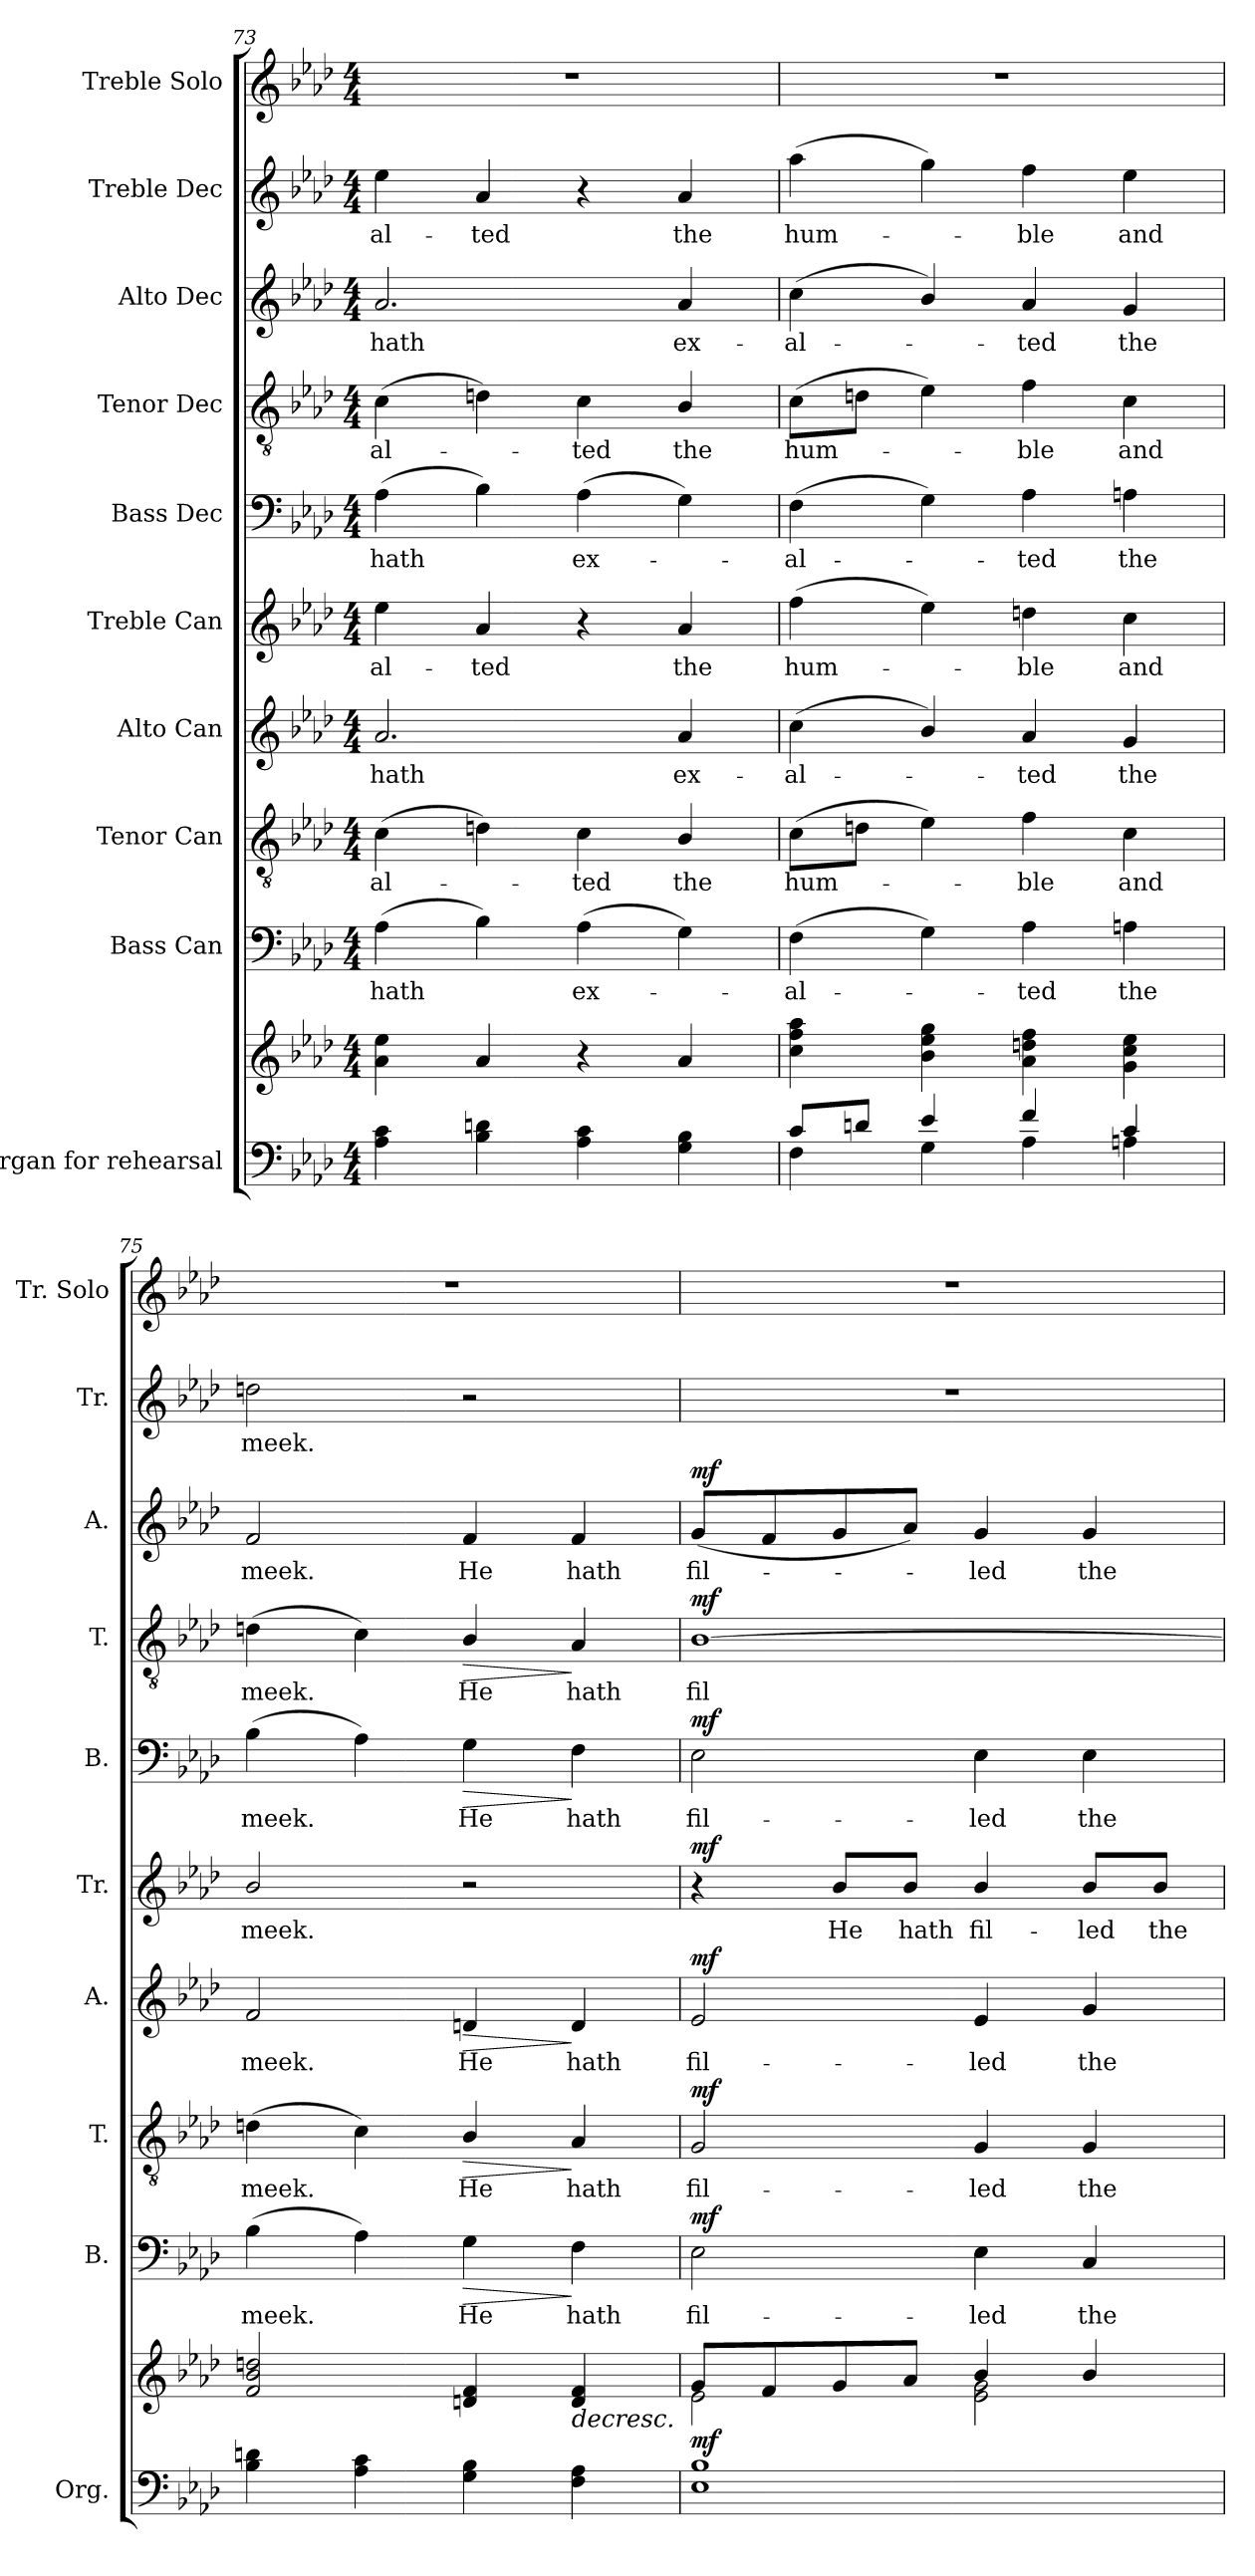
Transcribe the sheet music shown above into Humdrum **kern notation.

**kern	**kern	**dynam	**kern	**text	**dynam	**kern	**text	**dynam	**kern	**text	**dynam	**kern	**text	**dynam	**kern	**text	**dynam	**kern	**text	**dynam	**kern	**text	**dynam	**kern	**text	**kern
*part10	*part10	*part10	*part9	*part9	*part9	*part8	*part8	*part8	*part7	*part7	*part7	*part6	*part6	*part6	*part5	*part5	*part5	*part4	*part4	*part4	*part3	*part3	*part3	*part2	*part2	*part1
*staff11	*staff10	*staff10/11	*staff9	*staff9	*staff9	*staff8	*staff8	*staff8	*staff7	*staff7	*staff7	*staff6	*staff6	*staff6	*staff5	*staff5	*staff5	*staff4	*staff4	*staff4	*staff3	*staff3	*staff3	*staff2	*staff2	*staff1
*I"Organ for  rehearsal	*	*	*I"Bass Can	*	*	*I"Tenor Can	*	*	*I"Alto Can	*	*	*I"Treble Can	*	*	*I"Bass Dec	*	*	*I"Tenor Dec	*	*	*I"Alto Dec	*	*	*I"Treble Dec	*	*I"Treble Solo
*I'Org.	*	*	*I'B.	*	*	*I'T.	*	*	*I'A.	*	*	*I'Tr.	*	*	*I'B.	*	*	*I'T.	*	*	*I'A.	*	*	*I'Tr.	*	*I'Tr. Solo
*clefF4	*clefG2	*	*clefF4	*	*	*clefGv2	*	*	*clefG2	*	*	*clefG2	*	*	*clefF4	*	*	*clefGv2	*	*	*clefG2	*	*	*clefG2	*	*clefG2
*	*	*	*	*	*	*ITrd7c12	*	*	*	*	*	*	*	*	*	*	*	*ITrd7c12	*	*	*	*	*	*	*	*
*k[b-e-a-d-]	*k[b-e-a-d-]	*	*k[b-e-a-d-]	*	*	*k[b-e-a-d-]	*	*	*k[b-e-a-d-]	*	*	*k[b-e-a-d-]	*	*	*k[b-e-a-d-]	*	*	*k[b-e-a-d-]	*	*	*k[b-e-a-d-]	*	*	*k[b-e-a-d-]	*	*k[b-e-a-d-]
*A-:	*A-:	*	*A-:	*	*	*A-:	*	*	*A-:	*	*	*A-:	*	*	*A-:	*	*	*A-:	*	*	*A-:	*	*	*A-:	*	*A-:
*M4/4	*M4/4	*	*M4/4	*	*	*M4/4	*	*	*M4/4	*	*	*M4/4	*	*	*M4/4	*	*	*M4/4	*	*	*M4/4	*	*	*M4/4	*	*M4/4
=73	=73	=73	=73	=73	=73	=73	=73	=73	=73	=73	=73	=73	=73	=73	=73	=73	=73	=73	=73	=73	=73	=73	=73	=73	=73	=73
!	!	!	!	!LO:LY:b:color=#000000	!	!	!	!	!	!	!	!	!	!	!	!	!	!	!	!	!	!	!	!	!	!
!	!	!	!	!	!	!	!LO:LY:b:color=#000000	!	!	!	!	!	!	!	!	!	!	!	!	!	!	!	!	!	!	!
!	!	!	!	!	!	!	!	!	!	!LO:LY:b:color=#000000	!	!	!	!	!	!	!	!	!	!	!	!	!	!	!	!
!	!	!	!	!	!	!	!	!	!	!	!	!	!LO:LY:b:color=#000000	!	!	!	!	!	!	!	!	!	!	!	!	!
!	!	!	!	!	!	!	!	!	!	!	!	!	!	!	!	!LO:LY:b:color=#000000	!	!	!	!	!	!	!	!	!	!
!	!	!	!	!	!	!	!	!	!	!	!	!	!	!	!	!	!	!	!LO:LY:b:color=#000000	!	!	!	!	!	!	!
!	!	!	!	!	!	!	!	!	!	!	!	!	!	!	!	!	!	!	!	!	!	!LO:LY:b:color=#000000	!	!	!	!
!	!	!	!	!	!	!	!	!	!	!	!	!	!	!	!	!	!	!	!	!	!	!	!	!	!LO:LY:b:color=#000000	!
4A-i\ 4ci	4a-i\ 4ee-i	.	(4A-i\	hath	.	(4Ci\	-al-	.	2.a-i/	hath	.	4ee-i\	-al-	.	(4A-i\	hath	.	(4Ci\	-al-	.	2.a-i/	hath	.	4ee-i\	-al-	1r
!	!	!	!	!	!	!	!	!	!	!	!	!	!LO:LY:b:color=#000000	!	!	!	!	!	!	!	!	!	!	!	!	!
!	!	!	!	!	!	!	!	!	!	!	!	!	!	!	!	!	!	!	!	!	!	!	!	!	!LO:LY:b:color=#000000	!
4B-i\ 4dni	4a-i/	.	4B-i\)	.	.	4Dni\)	.	.	.	.	.	4a-i/	-ted	.	4B-i\)	.	.	4Dni\)	.	.	.	.	.	4a-i/	-ted	.
!	!	!	!	!LO:LY:b:color=#000000	!	!	!	!	!	!	!	!	!	!	!	!	!	!	!	!	!	!	!	!	!	!
!	!	!	!	!	!	!	!LO:LY:b:color=#000000	!	!	!	!	!	!	!	!	!	!	!	!	!	!	!	!	!	!	!
!	!	!	!	!	!	!	!	!	!	!	!	!	!	!	!	!LO:LY:b:color=#000000	!	!	!	!	!	!	!	!	!	!
!	!	!	!	!	!	!	!	!	!	!	!	!	!	!	!	!	!	!	!LO:LY:b:color=#000000	!	!	!	!	!	!	!
4A-i\ 4ci	4r	.	(4A-i\	ex-	.	4Ci\	-ted	.	.	.	.	4r	.	.	(4A-i\	ex-	.	4Ci\	-ted	.	.	.	.	4r	.	.
!	!	!	!	!	!	!	!LO:LY:b:color=#000000	!	!	!	!	!	!	!	!	!	!	!	!	!	!	!	!	!	!	!
!	!	!	!	!	!	!	!	!	!	!LO:LY:b:color=#000000	!	!	!	!	!	!	!	!	!	!	!	!	!	!	!	!
!	!	!	!	!	!	!	!	!	!	!	!	!	!LO:LY:b:color=#000000	!	!	!	!	!	!	!	!	!	!	!	!	!
!	!	!	!	!	!	!	!	!	!	!	!	!	!	!	!	!	!	!	!LO:LY:b:color=#000000	!	!	!	!	!	!	!
!	!	!	!	!	!	!	!	!	!	!	!	!	!	!	!	!	!	!	!	!	!	!LO:LY:b:color=#000000	!	!	!	!
!	!	!	!	!	!	!	!	!	!	!	!	!	!	!	!	!	!	!	!	!	!	!	!	!	!LO:LY:b:color=#000000	!
4Gi\ 4B-i	4a-i/	.	4Gi\)	.	.	4BB-i/	the	.	4a-i/	ex-	.	4a-i/	the	.	4Gi\)	.	.	4BB-i/	the	.	4a-i/	ex-	.	4a-i/	the	.
=74	=74	=74	=74	=74	=74	=74	=74	=74	=74	=74	=74	=74	=74	=74	=74	=74	=74	=74	=74	=74	=74	=74	=74	=74	=74	=74
*^	*	*	*	*	*	*	*	*	*	*	*	*	*	*	*	*	*	*	*	*	*	*	*	*	*	*
!	!	!	!	!	!LO:LY:b:color=#000000	!	!	!	!	!	!	!	!	!	!	!	!	!	!	!	!	!	!	!	!	!	!
!	!	!	!	!	!	!	!	!LO:LY:b:color=#000000	!	!	!	!	!	!	!	!	!	!	!	!	!	!	!	!	!	!	!
!	!	!	!	!	!	!	!	!	!	!	!LO:LY:b:color=#000000	!	!	!	!	!	!	!	!	!	!	!	!	!	!	!	!
!	!	!	!	!	!	!	!	!	!	!	!	!	!	!LO:LY:b:color=#000000	!	!	!	!	!	!	!	!	!	!	!	!	!
!	!	!	!	!	!	!	!	!	!	!	!	!	!	!	!	!	!LO:LY:b:color=#000000	!	!	!	!	!	!	!	!	!	!
!	!	!	!	!	!	!	!	!	!	!	!	!	!	!	!	!	!	!	!	!LO:LY:b:color=#000000	!	!	!	!	!	!	!
!	!	!	!	!	!	!	!	!	!	!	!	!	!	!	!	!	!	!	!	!	!	!	!LO:LY:b:color=#000000	!	!	!	!
!	!	!	!	!	!	!	!	!	!	!	!	!	!	!	!	!	!	!	!	!	!	!	!	!	!	!LO:LY:b:color=#000000	!
8ci/L	4Fi\	4cci\ 4ffi 4aa-i	.	(4Fi\	-al-	.	(8Ci\L	hum-	.	(4cci\	-al-	.	(4ffi\	hum-	.	(4Fi\	-al-	.	(8Ci\L	hum-	.	(4cci\	-al-	.	(4aa-i\	hum-	1r
8dni/J	.	.	.	.	.	.	8Dni\J	.	.	.	.	.	.	.	.	.	.	.	8Dni\J	.	.	.	.	.	.	.	.
4e-i/	4Gi\	4b-i\ 4ee-i 4ggi	.	4Gi\)	.	.	4E-i\)	.	.	4b-i/)	.	.	4ee-i\)	.	.	4Gi\)	.	.	4E-i\)	.	.	4b-i/)	.	.	4ggi\)	.	.
!	!	!	!	!	!LO:LY:b:color=#000000	!	!	!	!	!	!	!	!	!	!	!	!	!	!	!	!	!	!	!	!	!	!
!	!	!	!	!	!	!	!	!LO:LY:b:color=#000000	!	!	!	!	!	!	!	!	!	!	!	!	!	!	!	!	!	!	!
!	!	!	!	!	!	!	!	!	!	!	!LO:LY:b:color=#000000	!	!	!	!	!	!	!	!	!	!	!	!	!	!	!	!
!	!	!	!	!	!	!	!	!	!	!	!	!	!	!LO:LY:b:color=#000000	!	!	!	!	!	!	!	!	!	!	!	!	!
!	!	!	!	!	!	!	!	!	!	!	!	!	!	!	!	!	!LO:LY:b:color=#000000	!	!	!	!	!	!	!	!	!	!
!	!	!	!	!	!	!	!	!	!	!	!	!	!	!	!	!	!	!	!	!LO:LY:b:color=#000000	!	!	!	!	!	!	!
!	!	!	!	!	!	!	!	!	!	!	!	!	!	!	!	!	!	!	!	!	!	!	!LO:LY:b:color=#000000	!	!	!	!
!	!	!	!	!	!	!	!	!	!	!	!	!	!	!	!	!	!	!	!	!	!	!	!	!	!	!LO:LY:b:color=#000000	!
4fi/	4A-i\	4a-i\ 4ddni 4ffi	.	4A-i\	-ted	.	4Fi\	-ble	.	4a-i/	-ted	.	4ddni\	-ble	.	4A-i\	-ted	.	4Fi\	-ble	.	4a-i/	-ted	.	4ffi\	-ble	.
!	!	!	!	!	!LO:LY:b:color=#000000	!	!	!	!	!	!	!	!	!	!	!	!	!	!	!	!	!	!	!	!	!	!
!	!	!	!	!	!	!	!	!LO:LY:b:color=#000000	!	!	!	!	!	!	!	!	!	!	!	!	!	!	!	!	!	!	!
!	!	!	!	!	!	!	!	!	!	!	!LO:LY:b:color=#000000	!	!	!	!	!	!	!	!	!	!	!	!	!	!	!	!
!	!	!	!	!	!	!	!	!	!	!	!	!	!	!LO:LY:b:color=#000000	!	!	!	!	!	!	!	!	!	!	!	!	!
!	!	!	!	!	!	!	!	!	!	!	!	!	!	!	!	!	!LO:LY:b:color=#000000	!	!	!	!	!	!	!	!	!	!
!	!	!	!	!	!	!	!	!	!	!	!	!	!	!	!	!	!	!	!	!LO:LY:b:color=#000000	!	!	!	!	!	!	!
!	!	!	!	!	!	!	!	!	!	!	!	!	!	!	!	!	!	!	!	!	!	!	!LO:LY:b:color=#000000	!	!	!	!
!	!	!	!	!	!	!	!	!	!	!	!	!	!	!	!	!	!	!	!	!	!	!	!	!	!	!LO:LY:b:color=#000000	!
4ci/	4Ani\	4gi\ 4cci 4ee-i	.	4Ani\	the	.	4Ci\	and	.	4gi/	the	.	4cci\	and	.	4Ani\	the	.	4Ci\	and	.	4gi/	the	.	4ee-i\	and	.
*v	*v	*	*	*	*	*	*	*	*	*	*	*	*	*	*	*	*	*	*	*	*	*	*	*	*	*	*
=75	=75	=75	=75	=75	=75	=75	=75	=75	=75	=75	=75	=75	=75	=75	=75	=75	=75	=75	=75	=75	=75	=75	=75	=75	=75	=75
*^	*	*	*	*	*	*	*	*	*	*	*	*	*	*	*	*	*	*	*	*	*	*	*	*	*	*
!	!	!	!	!	!LO:LY:b:color=#000000	!	!	!	!	!	!	!	!	!	!	!	!	!	!	!	!	!	!	!	!	!	!
*v	*v	*	*	*	*	*	*	*	*	*	*	*	*	*	*	*	*	*	*	*	*	*	*	*	*	*	*
*^	*	*	*	*	*	*	*	*	*	*	*	*	*	*	*	*	*	*	*	*	*	*	*	*	*	*
!	!	!	!	!	!	!	!	!LO:LY:b:color=#000000	!	!	!	!	!	!	!	!	!	!	!	!	!	!	!	!	!	!	!
*v	*v	*	*	*	*	*	*	*	*	*	*	*	*	*	*	*	*	*	*	*	*	*	*	*	*	*	*
*^	*	*	*	*	*	*	*	*	*	*	*	*	*	*	*	*	*	*	*	*	*	*	*	*	*	*
!	!	!	!	!	!	!	!	!	!	!	!LO:LY:b:color=#000000	!	!	!	!	!	!	!	!	!	!	!	!	!	!	!	!
*v	*v	*	*	*	*	*	*	*	*	*	*	*	*	*	*	*	*	*	*	*	*	*	*	*	*	*	*
*^	*	*	*	*	*	*	*	*	*	*	*	*	*	*	*	*	*	*	*	*	*	*	*	*	*	*
!	!	!	!	!	!	!	!	!	!	!	!	!	!	!LO:LY:b:color=#000000	!	!	!	!	!	!	!	!	!	!	!	!	!
*v	*v	*	*	*	*	*	*	*	*	*	*	*	*	*	*	*	*	*	*	*	*	*	*	*	*	*	*
*^	*	*	*	*	*	*	*	*	*	*	*	*	*	*	*	*	*	*	*	*	*	*	*	*	*	*
!	!	!	!	!	!	!	!	!	!	!	!	!	!	!	!	!	!LO:LY:b:color=#000000	!	!	!	!	!	!	!	!	!	!
*v	*v	*	*	*	*	*	*	*	*	*	*	*	*	*	*	*	*	*	*	*	*	*	*	*	*	*	*
*^	*	*	*	*	*	*	*	*	*	*	*	*	*	*	*	*	*	*	*	*	*	*	*	*	*	*
!	!	!	!	!	!	!	!	!	!	!	!	!	!	!	!	!	!	!	!	!LO:LY:b:color=#000000	!	!	!	!	!	!	!
*v	*v	*	*	*	*	*	*	*	*	*	*	*	*	*	*	*	*	*	*	*	*	*	*	*	*	*	*
*^	*	*	*	*	*	*	*	*	*	*	*	*	*	*	*	*	*	*	*	*	*	*	*	*	*	*
!	!	!	!	!	!	!	!	!	!	!	!	!	!	!	!	!	!	!	!	!	!	!	!LO:LY:b:color=#000000	!	!	!	!
*v	*v	*	*	*	*	*	*	*	*	*	*	*	*	*	*	*	*	*	*	*	*	*	*	*	*	*	*
*^	*	*	*	*	*	*	*	*	*	*	*	*	*	*	*	*	*	*	*	*	*	*	*	*	*	*
!	!	!	!	!	!	!	!	!	!	!	!	!	!	!	!	!	!	!	!	!	!	!	!	!	!	!LO:LY:b:color=#000000	!
*v	*v	*	*	*	*	*	*	*	*	*	*	*	*	*	*	*	*	*	*	*	*	*	*	*	*	*	*
4B-i\ 4dni	2fi/ 2b-i 2ddni	.	(4B-i\	meek.	.	(4Dni\	meek.	.	2fi/	meek.	.	2b-i/	meek.	.	(4B-i\	meek.	.	(4Dni\	meek.	.	2fi/	meek.	.	2ddni\	meek.	1r
4A-i\ 4ci	.	]	4A-i\)	.	.	4Ci\)	.	.	.	.	.	.	.	.	4A-i\)	.	.	4Ci\)	.	.	.	.	.	.	.	.
!	!	!	!	!LO:LY:b:color=#000000	!LO:HP:b	!	!	!	!	!	!	!	!	!	!	!	!	!	!	!	!	!	!	!	!	!
!	!	!	!	!	!	!	!LO:LY:b:color=#000000	!LO:HP:b	!	!	!	!	!	!	!	!	!	!	!	!	!	!	!	!	!	!
!	!	!	!	!	!	!	!	!	!	!LO:LY:b:color=#000000	!LO:HP:b	!	!	!	!	!	!	!	!	!	!	!	!	!	!	!
!	!	!	!	!	!	!	!	!	!	!	!	!	!	!	!	!LO:LY:b:color=#000000	!LO:HP:b	!	!	!	!	!	!	!	!	!
!	!	!	!	!	!	!	!	!	!	!	!	!	!	!	!	!	!	!	!LO:LY:b:color=#000000	!LO:HP:b	!	!	!	!	!	!
!	!	!	!	!	!	!	!	!	!	!	!	!	!	!	!	!	!	!	!	!	!	!LO:LY:b:color=#000000	!	!	!	!
4Gi\ 4B-i	4dni/ 4fi	.	4Gi\	He	>	4BB-i/	He	>	4dni/	He	>	2r	.	.	4Gi\	He	>	4BB-i/	He	>	4fi/	He	.	2r	.	.
!	!	!LO:HP:b	!	!	!	!	!	!	!	!	!	!	!	!	!	!	!	!	!	!	!	!	!	!	!	!
!	!	!	!	!LO:LY:b:color=#000000	!	!	!	!	!	!	!	!	!	!	!	!	!	!	!	!	!	!	!	!	!	!
!	!	!	!	!	!	!	!LO:LY:b:color=#000000	!	!	!	!	!	!	!	!	!	!	!	!	!	!	!	!	!	!	!
!	!	!	!	!	!	!	!	!	!	!LO:LY:b:color=#000000	!	!	!	!	!	!	!	!	!	!	!	!	!	!	!	!
!	!	!	!	!	!	!	!	!	!	!	!	!	!	!	!	!LO:LY:b:color=#000000	!	!	!	!	!	!	!	!	!	!
!	!	!	!	!	!	!	!	!	!	!	!	!	!	!	!	!	!	!	!LO:LY:b:color=#000000	!	!	!	!	!	!	!
!	!	!	!	!	!	!	!	!	!	!	!	!	!	!	!	!	!	!	!	!	!	!LO:LY:b:color=#000000	!	!	!	!
4Fi\ 4A-i	4di/ 4fi	>	4Fi\	hath	]	4AA-i/	hath	]	4di/	hath	]	.	.	.	4Fi\	hath	]	4AA-i/	hath	]	4fi/	hath	.	.	.	.
!!LO:LB:g=z
=76	=76	=76	=76	=76	=76	=76	=76	=76	=76	=76	=76	=76	=76	=76	=76	=76	=76	=76	=76	=76	=76	=76	=76	=76	=76	=76
*	*^	*	*	*	*	*	*	*	*	*	*	*	*	*	*	*	*	*	*	*	*	*	*	*	*	*
!	!	!	!	!	!LO:LY:b:color=#000000	!	!	!	!	!	!	!	!	!	!	!	!	!	!	!	!	!	!	!	!	!	!
!	!	!	!	!	!	!	!	!LO:LY:b:color=#000000	!	!	!	!	!	!	!	!	!	!	!	!	!	!	!	!	!	!	!
!	!	!	!	!	!	!	!	!	!	!	!LO:LY:b:color=#000000	!	!	!	!	!	!	!	!	!	!	!	!	!	!	!	!
!	!	!	!	!	!	!	!	!	!	!	!	!	!	!	!	!	!LO:LY:b:color=#000000	!	!	!	!	!	!	!	!	!	!
!	!	!	!	!	!	!	!	!	!	!	!	!	!	!	!	!	!	!	!	!LO:LY:b:color=#000000	!	!	!	!	!	!	!
!	!	!	!	!	!	!	!	!	!	!	!	!	!	!	!	!	!	!	!	!	!	!	!LO:LY:b:color=#000000	!	!	!	!
1E-i 1B-i	8gi/L	2e-i\	mf	2E-i\	fil-	mf	2GGi/	fil-	mf	2e-i/	fil-	mf	4r	.	mf	2E-i\	fil-	mf	[1BB-i	fil-	mf	(8gi/L	fil-	mf	1r	.	1r
.	8fi/	.	.	.	.	.	.	.	.	.	.	.	.	.	.	.	.	.	.	.	.	8fi/	.	.	.	.	.
!	!	!	!	!	!	!	!	!	!	!	!	!	!	!LO:LY:b:color=#000000	!	!	!	!	!	!	!	!	!	!	!	!	!
.	8gi/	.	.	.	.	.	.	.	.	.	.	.	8b-i/L	He	.	.	.	.	.	.	.	8gi/	.	.	.	.	.
!	!	!	!	!	!	!	!	!	!	!	!	!	!	!LO:LY:b:color=#000000	!	!	!	!	!	!	!	!	!	!	!	!	!
.	8a-i/J	.	.	.	.	.	.	.	.	.	.	.	8b-i/J	hath	.	.	.	.	.	.	.	8a-i/J)	.	.	.	.	.
!	!	!	!	!	!LO:LY:b:color=#000000	!	!	!	!	!	!	!	!	!	!	!	!	!	!	!	!	!	!	!	!	!	!
!	!	!	!	!	!	!	!	!LO:LY:b:color=#000000	!	!	!	!	!	!	!	!	!	!	!	!	!	!	!	!	!	!	!
!	!	!	!	!	!	!	!	!	!	!	!LO:LY:b:color=#000000	!	!	!	!	!	!	!	!	!	!	!	!	!	!	!	!
!	!	!	!	!	!	!	!	!	!	!	!	!	!	!LO:LY:b:color=#000000	!	!	!	!	!	!	!	!	!	!	!	!	!
!	!	!	!	!	!	!	!	!	!	!	!	!	!	!	!	!	!LO:LY:b:color=#000000	!	!	!	!	!	!	!	!	!	!
!	!	!	!	!	!	!	!	!	!	!	!	!	!	!	!	!	!	!	!	!	!	!	!LO:LY:b:color=#000000	!	!	!	!
.	4b-i/	2e-i\ 2gi	.	4E-i\	-led	.	4GGi/	-led	.	4e-i/	-led	.	4b-i/	fil-	.	4E-i\	-led	.	.	.	.	4gi/	-led	.	.	.	.
!	!	!	!	!	!LO:LY:b:color=#000000	!	!	!	!	!	!	!	!	!	!	!	!	!	!	!	!	!	!	!	!	!	!
!	!	!	!	!	!	!	!	!LO:LY:b:color=#000000	!	!	!	!	!	!	!	!	!	!	!	!	!	!	!	!	!	!	!
!	!	!	!	!	!	!	!	!	!	!	!LO:LY:b:color=#000000	!	!	!	!	!	!	!	!	!	!	!	!	!	!	!	!
!	!	!	!	!	!	!	!	!	!	!	!	!	!	!LO:LY:b:color=#000000	!	!	!	!	!	!	!	!	!	!	!	!	!
!	!	!	!	!	!	!	!	!	!	!	!	!	!	!	!	!	!LO:LY:b:color=#000000	!	!	!	!	!	!	!	!	!	!
!	!	!	!	!	!	!	!	!	!	!	!	!	!	!	!	!	!	!	!	!	!	!	!LO:LY:b:color=#000000	!	!	!	!
.	4b-i/	.	.	4Ci/	the	.	4GGi/	the	.	4gi/	the	.	8b-i/L	-led	.	4E-i\	the	.	.	.	.	4gi/	the	.	.	.	.
!	!	!	!	!	!	!	!	!	!	!	!	!	!	!LO:LY:b:color=#000000	!	!	!	!	!	!	!	!	!	!	!	!	!
.	.	.	.	.	.	.	.	.	.	.	.	.	8b-i/J	the	.	.	.	.	.	.	.	.	.	.	.	.	.
*	*v	*v	*	*	*	*	*	*	*	*	*	*	*	*	*	*	*	*	*	*	*	*	*	*	*	*	*
=	=	=	=	=	=	=	=	=	=	=	=	=	=	=	=	=	=	=	=	=	=	=	=	=	=	=
*-	*-	*-	*-	*-	*-	*-	*-	*-	*-	*-	*-	*-	*-	*-	*-	*-	*-	*-	*-	*-	*-	*-	*-	*-	*-	*-
